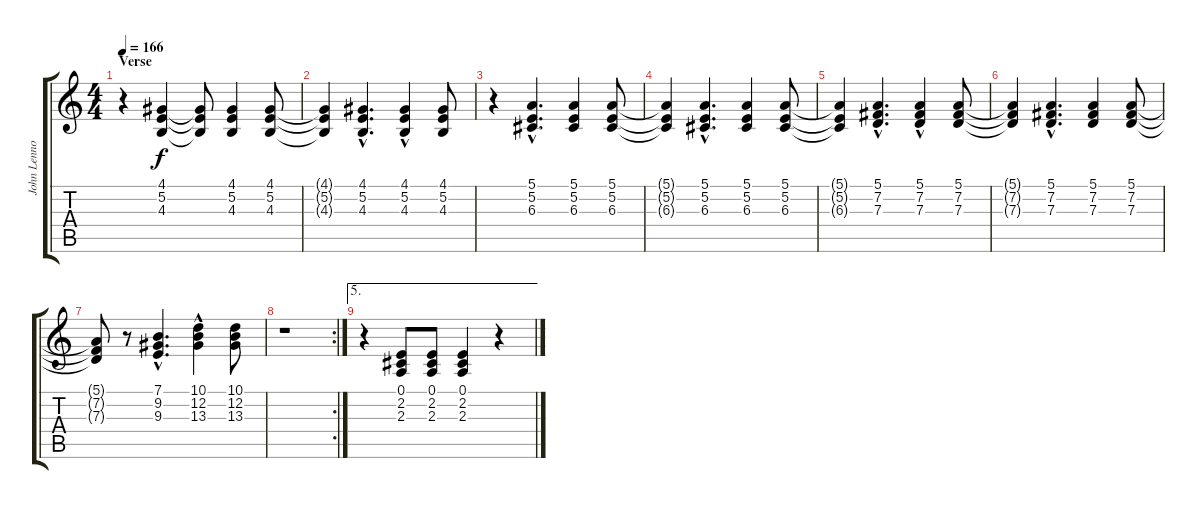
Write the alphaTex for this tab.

\track ("John Lennon" "John Lenno") {instrument acousticgrandpiano}
\staff {score tabs}
\tuning (E4 B3 G3 D3 A2 E2) {hide}
\ts (4 4)
\section ("" "Verse")
\tempo 166
\clef g2
\ks c
r.4{dy f} (4.1 5.2 4.3).4 (4.1{t} 5.2{t} 4.3{t}).8 (4.1 5.2 4.3).4 (4.1 5.2 4.3).8 |
(4.1{t} 5.2{t} 4.3{t}).4 (4.1{hac} 5.2{hac} 4.3{hac}).4{d} (4.1 5.2{hac} 4.3{hac}).4 (4.1 5.2 4.3).8 |
r.4 (5.1 5.2{hac} 6.3).4{d} (5.1 5.2 6.3).4 (5.1 5.2 6.3).8 |
(5.1{t} 5.2{t} 6.3{t}).4 (5.1{hac} 5.2{hac} 6.3{hac}).4{d} (5.1 5.2 6.3).4 (5.1 5.2 6.3).8 |
(5.1{t} 5.2{t} 6.3{t}).4 (5.1{hac} 7.2{hac} 7.3{hac}).4{d} (5.1 7.2{hac} 7.3).4 (5.1 7.2 7.3).8 |
(5.1{t} 7.2{t} 7.3{t}).4 (5.1{hac} 7.2 7.3).4{d} (5.1 7.2 7.3).4 (5.1 7.2 7.3).8 |
(5.1{t} 7.2{t} 7.3{t}).8 r.8 (7.1 9.2 9.3{hac}).4{d} (10.1{hac} 12.2 13.3).4 (10.1 12.2 13.3).8 |
\rc 2
r.1 |
\ae 5
r.4 (0.1 2.2 2.3).8 (0.1 2.2 2.3).8 (0.1 2.2 2.3).4 r.4
